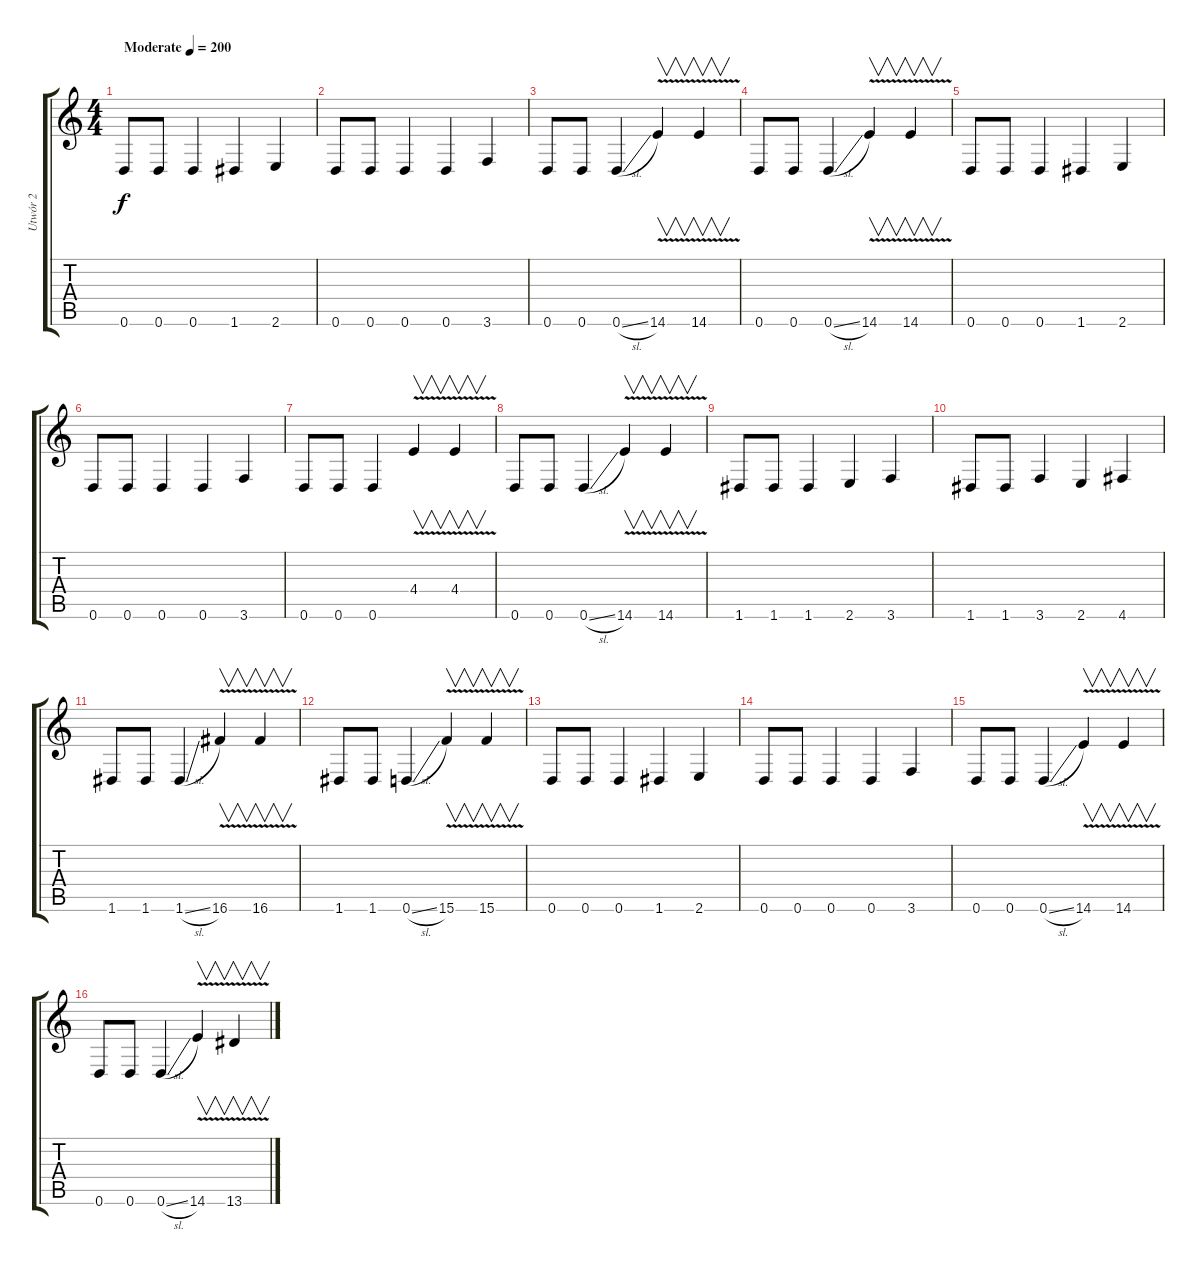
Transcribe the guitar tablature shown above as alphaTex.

\track ("Utwór 2" "Utwór 2") {instrument distortionguitar}
\staff {score tabs}
\tuning (D4 A3 F3 C3 G2 D2) {hide}
\ts (4 4)
\tempo (200 "Moderate")
\clef g2
\ks c
0.6.8{dy f instrument distortionguitar} 0.6.8 0.6.4 1.6.4 2.6.4 |
0.6.8 0.6.8 0.6.4 0.6.4 3.6.4 |
0.6.8 0.6.8 0.6{sl}.4 14.6{v}.4{v} 14.6{v}.4{v} |
0.6.8 0.6.8 0.6{sl}.4 14.6{v}.4{v} 14.6{v}.4{v} |
0.6.8 0.6.8 0.6.4 1.6.4 2.6.4 |
0.6.8 0.6.8 0.6.4 0.6.4 3.6.4 |
0.6.8 0.6.8 0.6.4 4.4{v}.4{v} 4.4{v}.4{v} |
0.6.8 0.6.8 0.6{sl}.4 14.6{v}.4{v} 14.6{v}.4{v} |
1.6.8 1.6.8 1.6.4 2.6.4 3.6.4 |
1.6.8 1.6.8 3.6.4 2.6.4 4.6.4 |
1.6.8 1.6.8 1.6{sl}.4 16.6{v}.4{v} 16.6{v}.4{v} |
1.6.8 1.6.8 0.6{sl}.4 15.6{v}.4{v} 15.6{v}.4{v} |
0.6.8 0.6.8 0.6.4 1.6.4 2.6.4 |
0.6.8 0.6.8 0.6.4 0.6.4 3.6.4 |
0.6.8 0.6.8 0.6{sl}.4 14.6{v}.4{v} 14.6{v}.4{v} |
0.6.8 0.6.8 0.6{sl}.4 14.6{v}.4{v} 13.6{v}.4{v}
